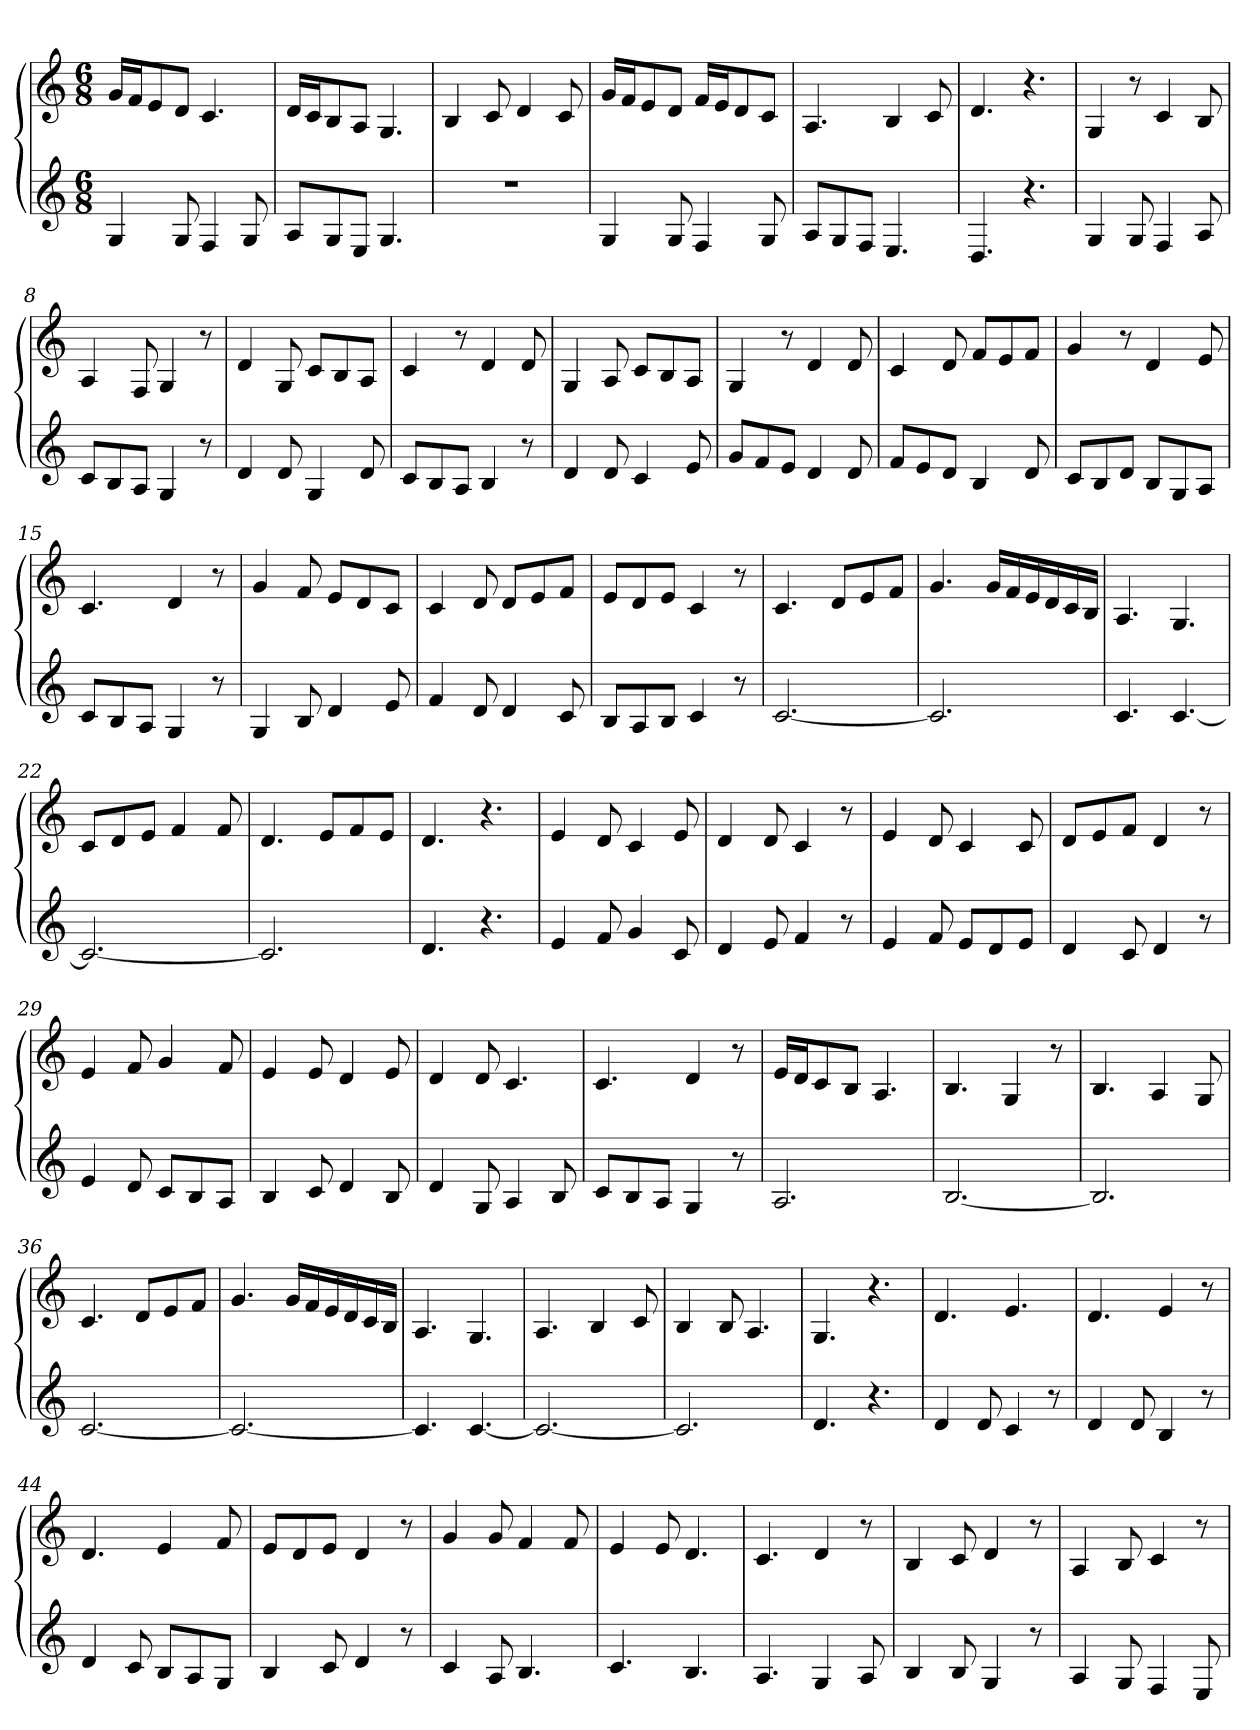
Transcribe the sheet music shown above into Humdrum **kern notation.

**kern	**kern
*part1	*part1
*staff2	*staff1
*M6/8	*M6/8
=1	=1
4G	16gLL
.	16fJ
.	8e
8G	8dJ
4F	4.c
8G	.
=2	=2
8AL	16dLL
.	16cJ
8G	8B
8EJ	8AJ
4.G	4.G
=3	=3
2.r	4B
.	8c
.	4d
.	8c
=4	=4
4G	16gLL
.	16fJ
.	8e
8G	8dJ
4F	16fLL
.	16eJ
.	8d
8G	8cJ
=5	=5
8AL	4.A
8G	.
8FJ	.
4.E	4B
.	8c
=6	=6
4.D	4.d
4.r	4.r
=7	=7
4G	4G
8G	8r
4F	4c
8A	8B
=8	=8
8cL	4A
8B	.
8AJ	8F
4G	4G
8r	8r
=9	=9
4d	4d
8d	8G
4G	8cL
.	8B
8d	8AJ
=10	=10
8cL	4c
8B	.
8AJ	8r
4B	4d
8r	8d
=11	=11
4d	4G
8d	8A
4c	8cL
.	8B
8e	8AJ
=12	=12
8gL	4G
8f	.
8eJ	8r
4d	4d
8d	8d
=13	=13
8fL	4c
8e	.
8dJ	8d
4B	8fL
.	8e
8d	8fJ
=14	=14
8cL	4g
8B	.
8dJ	8r
8BL	4d
8G	.
8AJ	8e
=15	=15
8cL	4.c
8B	.
8AJ	.
4G	4d
8r	8r
=16	=16
4G	4g
8B	8f
4d	8eL
.	8d
8e	8cJ
=17	=17
4f	4c
8d	8d
4d	8dL
.	8e
8c	8fJ
=18	=18
8BL	8eL
8A	8d
8BJ	8eJ
4c	4c
8r	8r
=19	=19
[2.c	4.c
.	8dL
.	8e
.	8fJ
=20	=20
2.c]	4.g
.	16gLL
.	16f
.	16e
.	16d
.	16c
.	16BJJ
=21	=21
4.c	4.A
[4.c	4.G
=22	=22
2.c_	8cL
.	8d
.	8eJ
.	4f
.	8f
=23	=23
2.c]	4.d
.	8eL
.	8f
.	8eJ
=24	=24
4.d	4.d
4.r	4.r
=25	=25
4e	4e
8f	8d
4g	4c
8c	8e
=26	=26
4d	4d
8e	8d
4f	4c
8r	8r
=27	=27
4e	4e
8f	8d
8eL	4c
8d	.
8eJ	8c
=28	=28
4d	8dL
.	8e
8c	8fJ
4d	4d
8r	8r
=29	=29
4e	4e
8d	8f
8cL	4g
8B	.
8AJ	8f
=30	=30
4B	4e
8c	8e
4d	4d
8B	8e
=31	=31
4d	4d
8G	8d
4A	4.c
8B	.
=32	=32
8cL	4.c
8B	.
8AJ	.
4G	4d
8r	8r
=33	=33
2.A	16eLL
.	16dJ
.	8c
.	8BJ
.	4.A
=34	=34
[2.B	4.B
.	4G
.	8r
=35	=35
2.B]	4.B
.	4A
.	8G
=36	=36
[2.c	4.c
.	8dL
.	8e
.	8fJ
=37	=37
2.c_	4.g
.	16gLL
.	16f
.	16e
.	16d
.	16c
.	16BJJ
=38	=38
4.c]	4.A
[4.c	4.G
=39	=39
2.c_	4.A
.	4B
.	8c
=40	=40
2.c]	4B
.	8B
.	4.A
=41	=41
4.d	4.G
4.r	4.r
=42	=42
4d	4.d
8d	.
4c	4.e
8r	.
=43	=43
4d	4.d
8d	.
4B	4e
8r	8r
=44	=44
4d	4.d
8c	.
8BL	4e
8A	.
8GJ	8f
=45	=45
4B	8eL
.	8d
8c	8eJ
4d	4d
8r	8r
=46	=46
4c	4g
8A	8g
4.B	4f
.	8f
=47	=47
4.c	4e
.	8e
4.B	4.d
=48	=48
4.A	4.c
4G	4d
8A	8r
=49	=49
4B	4B
8B	8c
4G	4d
8r	8r
=50	=50
4A	4A
8G	8B
4F	4c
8E	8r
=	=
*-	*-
